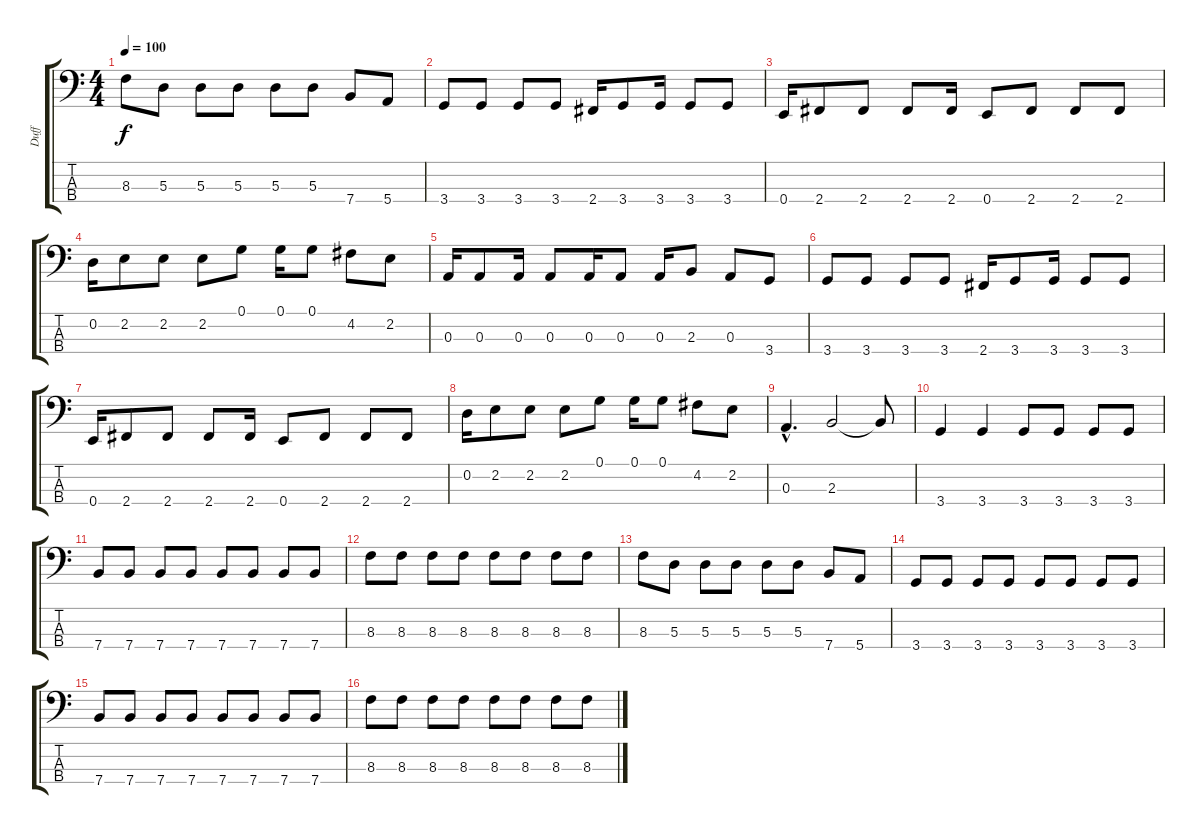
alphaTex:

\track ("Duff" "Duff") {instrument electricbasspick}
\staff {score tabs}
\tuning (G2 D2 A1 E1) {hide}
\ts (4 4)
\tempo 100
\clef f4
\ks c
8.3.8{dy f} 5.3.8 5.3.8 5.3.8 5.3.8 5.3.8 7.4.8 5.4.8 |
3.4.8 3.4.8 3.4.8 3.4.8 2.4.16 3.4.8 3.4.16 3.4.8 3.4.8 |
0.4.16 2.4.8 2.4.8 2.4.8 2.4.16 0.4.8 2.4.8 2.4.8 2.4.8 |
0.2.16 2.2.8 2.2.8 2.2.8 0.1.8 0.1.16 0.1.8 4.2.8 2.2.8 |
0.3.16 0.3.8 0.3.16 0.3.8 0.3.16 0.3.8 0.3.16 2.3.8 0.3.8 3.4.8 |
3.4.8 3.4.8 3.4.8 3.4.8 2.4.16 3.4.8 3.4.16 3.4.8 3.4.8 |
0.4.16 2.4.8 2.4.8 2.4.8 2.4.16 0.4.8 2.4.8 2.4.8 2.4.8 |
0.2.16 2.2.8 2.2.8 2.2.8 0.1.8 0.1.16 0.1.8 4.2.8 2.2.8 |
0.3{hac}.4{d} 2.3.2 2.3{t}.8 |
3.4.4 3.4.4 3.4.8 3.4.8 3.4.8 3.4.8 |
7.4.8 7.4.8 7.4.8 7.4.8 7.4.8 7.4.8 7.4.8 7.4.8 |
8.3.8 8.3.8 8.3.8 8.3.8 8.3.8 8.3.8 8.3.8 8.3.8 |
8.3.8 5.3.8 5.3.8 5.3.8 5.3.8 5.3.8 7.4.8 5.4.8 |
3.4.8 3.4.8 3.4.8 3.4.8 3.4.8 3.4.8 3.4.8 3.4.8 |
7.4.8 7.4.8 7.4.8 7.4.8 7.4.8 7.4.8 7.4.8 7.4.8 |
8.3.8 8.3.8 8.3.8 8.3.8 8.3.8 8.3.8 8.3.8 8.3.8
